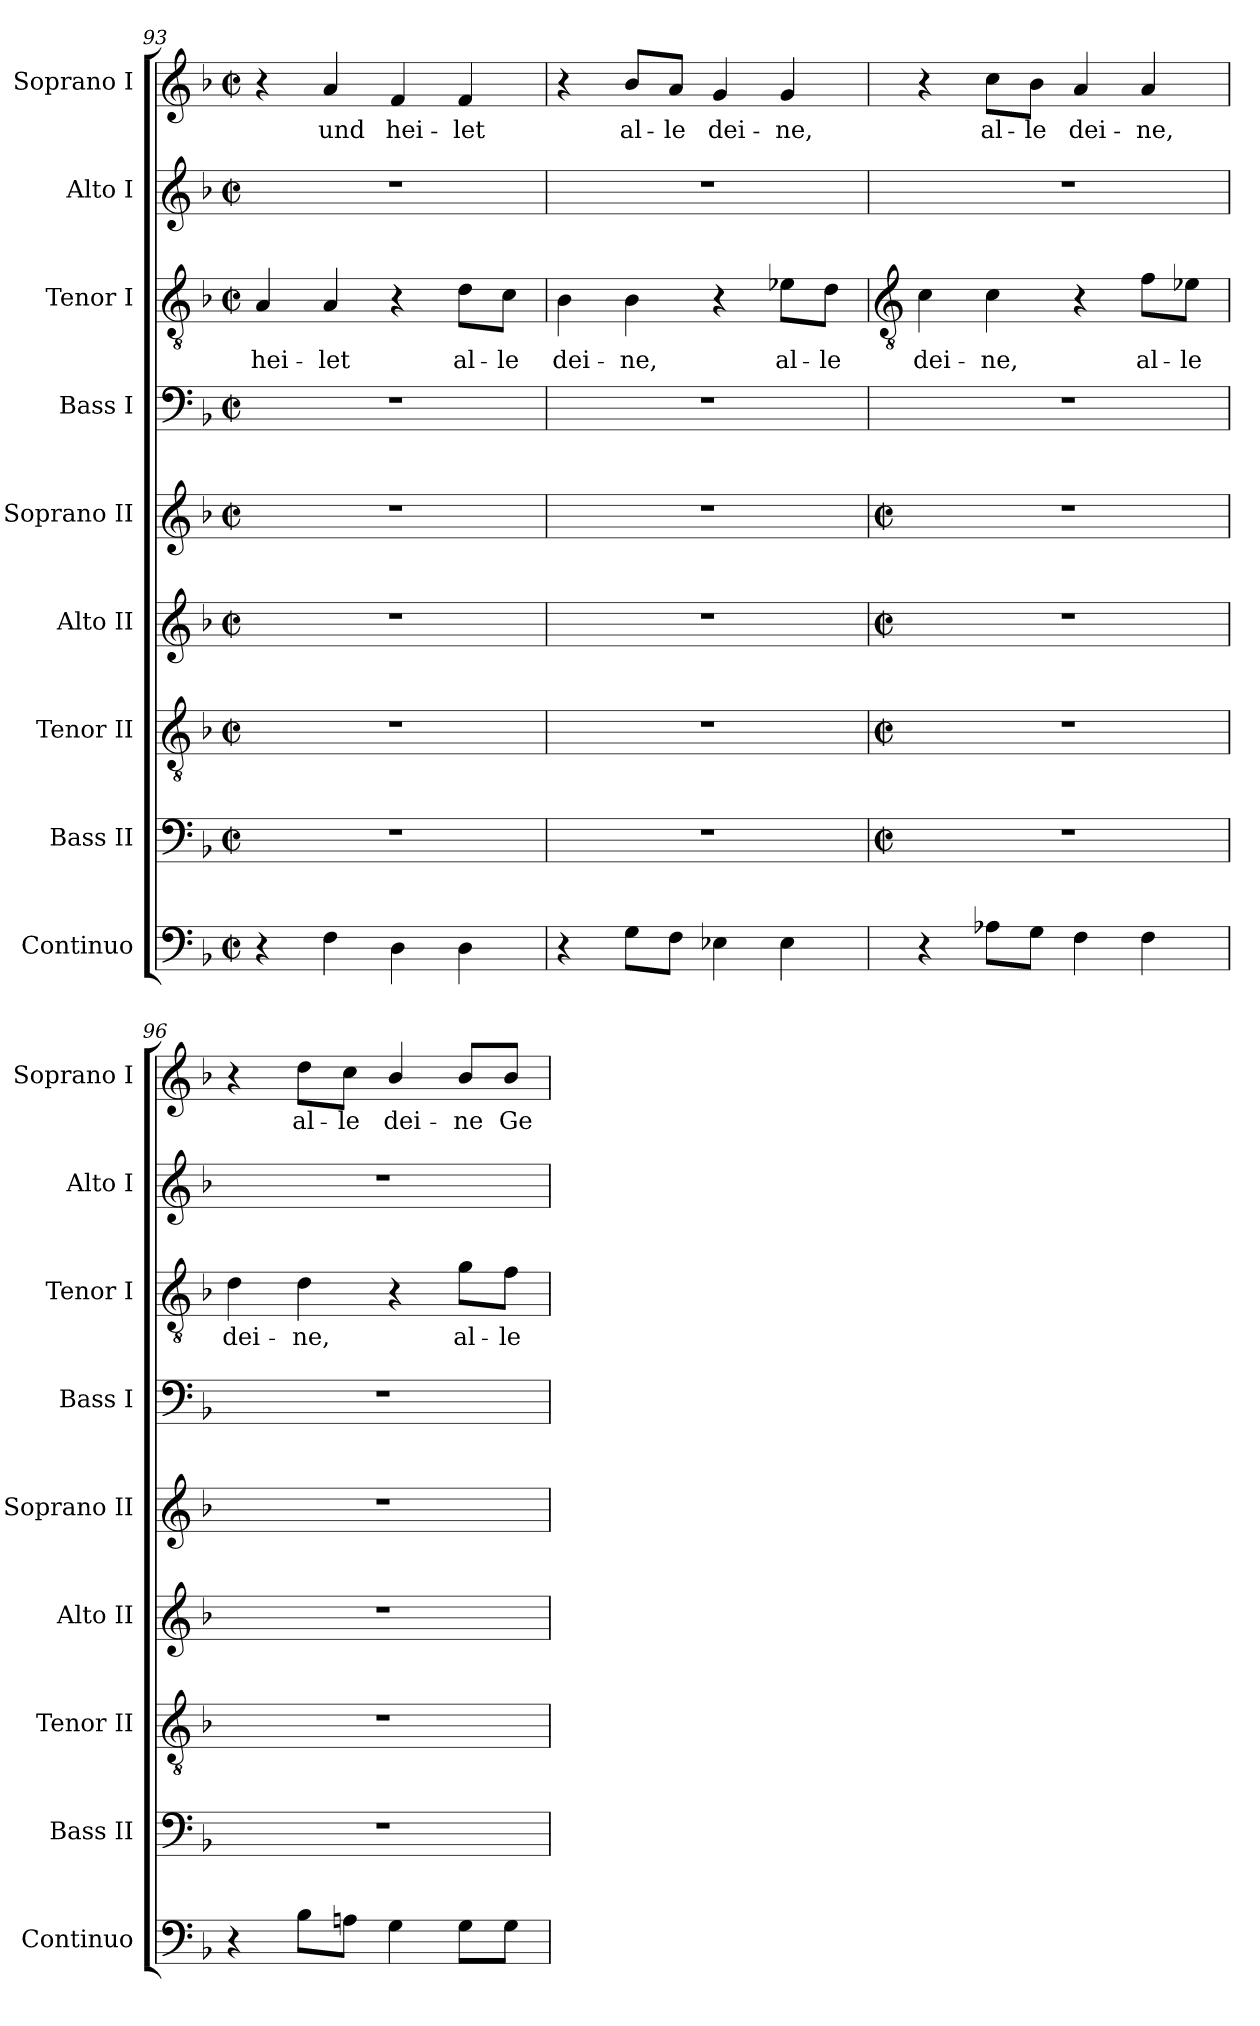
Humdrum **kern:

**kern	**kern	**kern	**kern	**kern	**kern	**kern	**text	**kern	**kern	**text
*part9	*part8	*part7	*part6	*part5	*part4	*part3	*part3	*part2	*part1	*part1
*staff9	*staff8	*staff7	*staff6	*staff5	*staff4	*staff3	*staff3	*staff2	*staff1	*staff1
*I"Continuo	*I"Bass II	*I"Tenor II	*I"Alto II	*I"Soprano II	*I"Bass I	*I"Tenor I	*	*I"Alto I	*I"Soprano I	*
*I'Continuo	*I'Bass II	*I'Tenor II	*I'Alto II	*I'Soprano II	*I'Bass I	*I'Tenor I	*	*I'Alto I	*I'Soprano I	*
*clefF4	*clefF4	*clefGv2	*clefG2	*clefG2	*clefF4	*clefGv2	*	*clefG2	*clefG2	*
*k[b-]	*k[b-]	*k[b-]	*k[b-]	*k[b-]	*k[b-]	*k[b-]	*	*k[b-]	*k[b-]	*
*F:	*F:	*F:	*F:	*F:	*F:	*F:	*	*F:	*F:	*
*M2/2	*M2/2	*M2/2	*M2/2	*M2/2	*M2/2	*M2/2	*	*M2/2	*M2/2	*
*met(c|)	*met(c|)	*met(c|)	*met(c|)	*met(c|)	*met(c|)	*met(c|)	*	*met(c|)	*met(c|)	*
=93	=93	=93	=93	=93	=93	=93	=93	=93	=93	=93
!	!	!	!	!	!	!	!LO:LY:b	!	!	!
4r	1r	1r	1r	1r	1r	4A	hei-	1r	4r	.
!	!	!	!	!	!	!	!LO:LY:b	!	!	!LO:LY:b
4F	.	.	.	.	.	4A	-let	.	4a	und
!	!	!	!	!	!	!	!	!	!	!LO:LY:b
4D	.	.	.	.	.	4r	.	.	4f	hei-
!	!	!	!	!	!	!	!LO:LY:b	!	!	!LO:LY:b
4D	.	.	.	.	.	8d\L	al-	.	4f	-let
!	!	!	!	!	!	!	!LO:LY:b	!	!	!
.	.	.	.	.	.	8c\J	-le	.	.	.
=94	=94	=94	=94	=94	=94	=94	=94	=94	=94	=94
!	!	!	!	!	!	!	!LO:LY:b	!	!	!
4r	1r	1r	1r	1r	1r	4B-	dei-	1r	4r	.
!	!	!	!	!	!	!	!LO:LY:b	!	!	!LO:LY:b
8GL	.	.	.	.	.	4B-	-ne,	.	8b-/L	al-
!	!	!	!	!	!	!	!	!	!	!LO:LY:b
8FJ	.	.	.	.	.	.	.	.	8a/J	-le
!	!	!	!	!	!	!	!	!	!	!LO:LY:b
4E-X	.	.	.	.	.	4r	.	.	4g	dei-
!	!	!	!	!	!	!	!LO:LY:b	!	!	!LO:LY:b
4E-	.	.	.	.	.	8e-X\L	al-	.	4g	-ne,
!	!	!	!	!	!	!	!LO:LY:b	!	!	!
.	.	.	.	.	.	8d\J	-le	.	.	.
!!LO:LB:g=z
=95	=95	=95	=95	=95	=95	=95	=95	=95	=95	=95
*	*	*	*	*	*	*clefGv2	*	*	*	*
*	*M2/2	*M2/2	*M2/2	*M2/2	*	*	*	*	*	*
*	*met(c|)	*met(c|)	*met(c|)	*met(c|)	*	*	*	*	*	*
!	!	!	!	!	!	!	!LO:LY:b	!	!	!
4r	1r	1r	1r	1r	1r	4c	dei-	1r	4r	.
!	!	!	!	!	!	!	!LO:LY:b	!	!	!LO:LY:b
8A-XL	.	.	.	.	.	4c	-ne,	.	8cc\L	al-
!	!	!	!	!	!	!	!	!	!	!LO:LY:b
8GJ	.	.	.	.	.	.	.	.	8b-\J	-le
!	!	!	!	!	!	!	!	!	!	!LO:LY:b
4F	.	.	.	.	.	4r	.	.	4a	dei-
!	!	!	!	!	!	!	!LO:LY:b	!	!	!LO:LY:b
4F	.	.	.	.	.	8f\L	al-	.	4a	-ne,
!	!	!	!	!	!	!	!LO:LY:b	!	!	!
.	.	.	.	.	.	8e-X\J	-le	.	.	.
=96	=96	=96	=96	=96	=96	=96	=96	=96	=96	=96
!	!	!	!	!	!	!	!LO:LY:b	!	!	!
4r	1r	1r	1r	1r	1r	4d	dei-	1r	4r	.
!	!	!	!	!	!	!	!LO:LY:b	!	!	!LO:LY:b
8B-L	.	.	.	.	.	4d	-ne,	.	8dd\L	al-
!	!	!	!	!	!	!	!	!	!	!LO:LY:b
8AnJ	.	.	.	.	.	.	.	.	8cc\J	-le
!	!	!	!	!	!	!	!	!	!	!LO:LY:b
4G	.	.	.	.	.	4r	.	.	4b-/	dei-
!	!	!	!	!	!	!	!LO:LY:b	!	!	!LO:LY:b
8GL	.	.	.	.	.	8g\L	al-	.	8b-/L	-ne
!	!	!	!	!	!	!	!LO:LY:b	!	!	!LO:LY:b
8GJ	.	.	.	.	.	8f\J	-le	.	8b-/J	Ge-
=	=	=	=	=	=	=	=	=	=	=
*-	*-	*-	*-	*-	*-	*-	*-	*-	*-	*-
